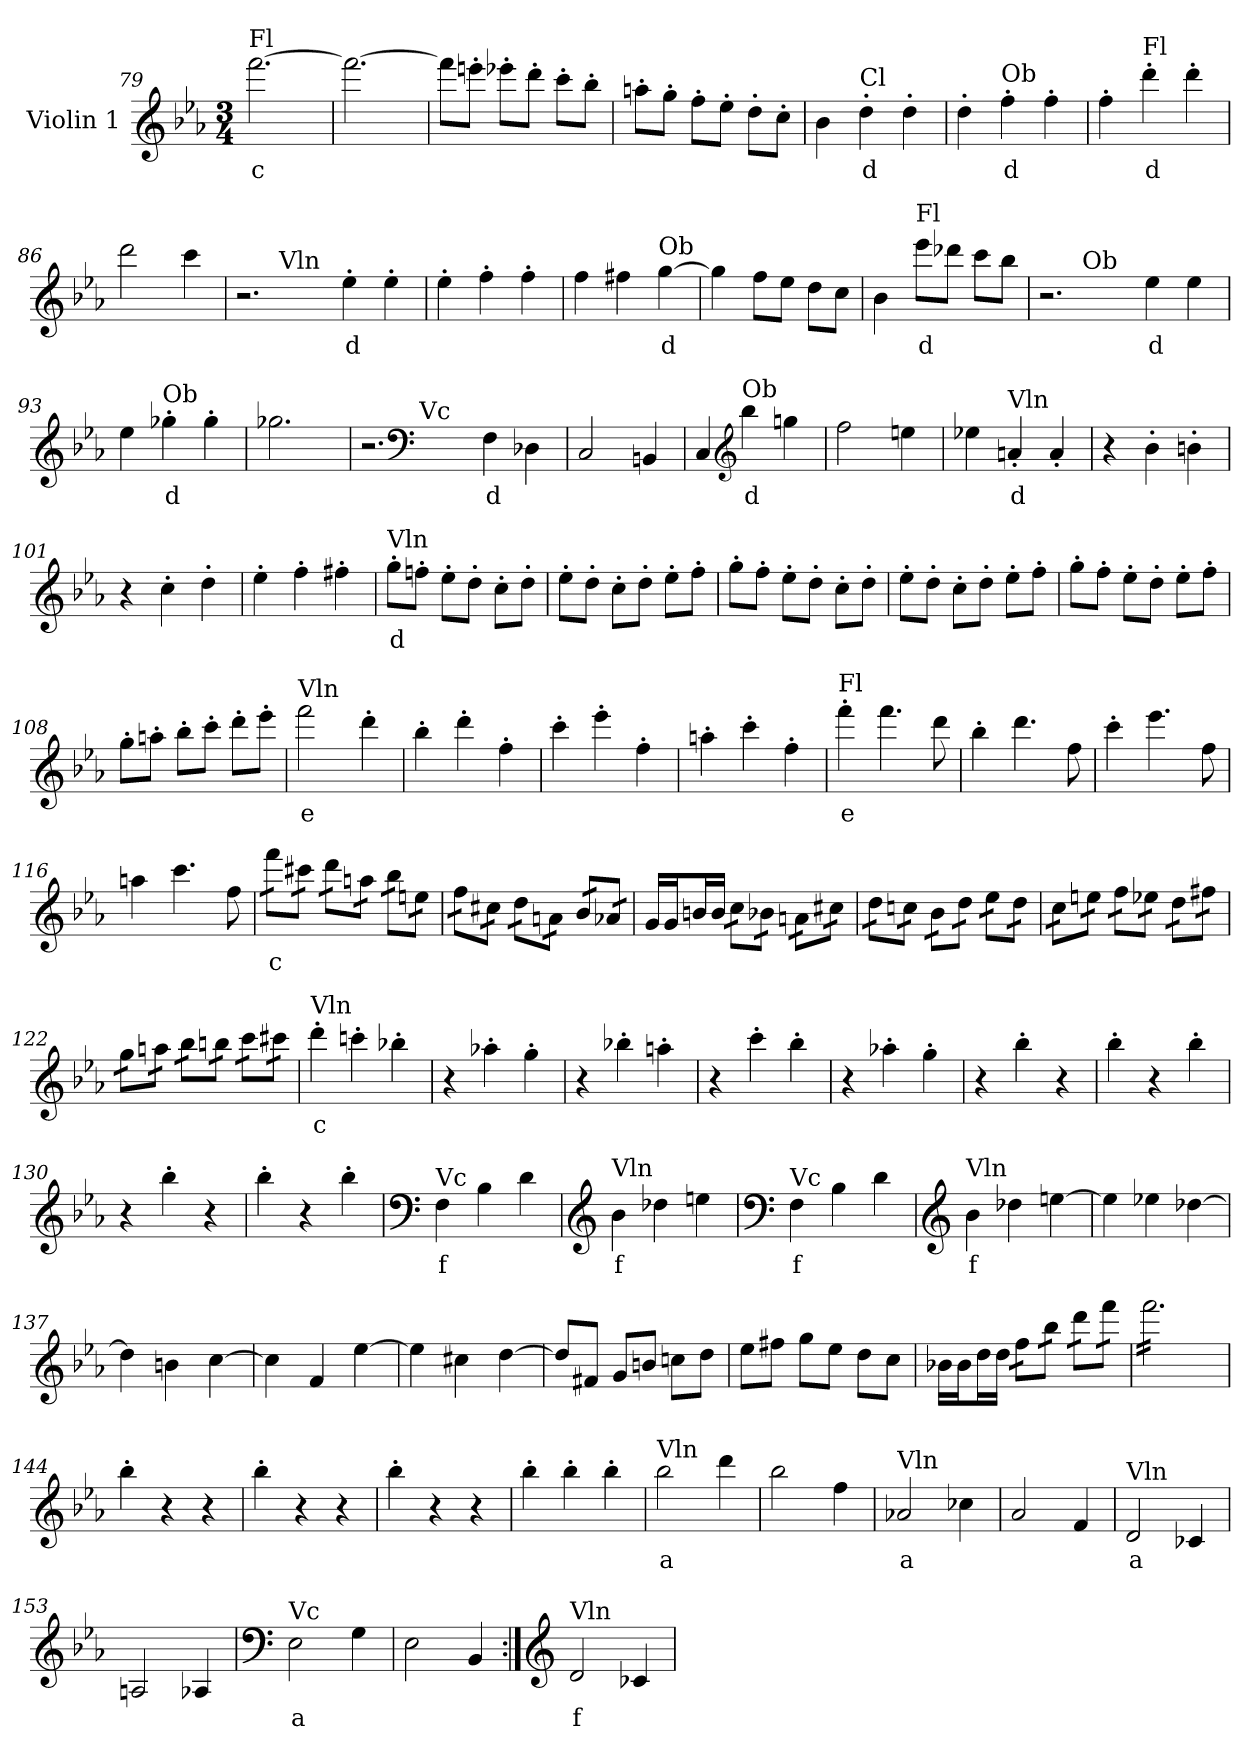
**kern	**text
*part1	*part1
*staff1	*staff1
*I"Violin 1	*
*I'Vln 1	*
*clefG2	*
*k[b-e-a-]	*
*M3/4	*
=79	=79
!LO:TX:a:t=Fl	!
!	!LO:LY:b:color=#FF0000
[2.fff	c
=80	=80
2.fff_	.
=81	=81
8fff\L]	.
8eeen'\J	.
8eee-X'\L	.
8ddd'\J	.
8ccc'\L	.
8bb-'\J	.
=82	=82
8aan'\L	.
8gg'\J	.
8ff'\L	.
8ee-'\J	.
8dd'\L	.
8cc'\J	.
=83	=83
4b-	.
!LO:TX:a:t=Cl	!
!	!LO:LY:b:color=#FF0000
4dd'	d
4dd'	.
!!LO:PB:g=z
=84	=84
4dd'	.
!LO:TX:a:t=Ob	!
!	!LO:LY:b:color=#FF0000
4ff'	d
4ff'	.
=85	=85
4ff'	.
!LO:TX:a:t=Fl	!
!	!LO:LY:b:color=#FF0000
4ddd'	d
4ddd'	.
=86	=86
2ddd	.
4ccc	.
=87	=87
*^	*
2.r	4ryy	.
!	!LO:TX:a:t=Vln	!
.	1ryy	.
!	!	!LO:LY:b:color=#FF0000
4ee-'	.	d
4ee-'	.	.
*v	*v	*
=88	=88
4ee-'	.
4ff'	.
4ff'	.
=89	=89
4ff	.
4ff#X	.
!LO:TX:a:t=Ob	!
!	!LO:LY:b:color=#FF0000
[4gg	d
=90	=90
4gg]	.
8ff\L	.
8ee-\J	.
8dd\L	.
8cc\J	.
=91	=91
4b-	.
!LO:TX:a:t=Fl	!
!	!LO:LY:b:color=#FF0000
8eee-\L	d
8ddd-X\J	.
8ccc\L	.
8bb-\J	.
=92	=92
*^	*
2.r	4ryy	.
!	!LO:TX:a:t=Ob	!
.	1ryy	.
!	!	!LO:LY:b:color=#FF0000
4ee-	.	d
4ee-	.	.
*v	*v	*
=93	=93
4ee-	.
!LO:TX:a:t=Ob	!
!	!LO:LY:b:color=#FF0000
4gg-X'	d
4gg-'	.
=94	=94
2.gg-X	.
!!LO:PB:g=z
=95	=95
*^	*
2.r	4ryy	.
*clefF4	*	*
!	!LO:TX:a:t=Vc	!
.	1ryy	.
!	!	!LO:LY:b:color=#FF0000
4F	.	d
4D-X	.	.
*v	*v	*
=96	=96
2C	.
4BBn	.
=97	=97
4C	.
*clefG2	*
!LO:TX:a:t=Ob	!
!	!LO:LY:b:color=#FF0000
4bb-	d
4ggn	.
=98	=98
2ff	.
4een	.
=99	=99
4ee-X	.
!LO:TX:a:t=Vln	!
!	!LO:LY:b:color=#FF0000
4an'	d
4a'	.
=100	=100
4r	.
4b-'	.
4bn'	.
=101	=101
4r	.
4cc'	.
4dd'	.
=102	=102
4ee-'	.
4ff'	.
4ff#X'	.
=103	=103
!LO:TX:a:t=Vln	!
!	!LO:LY:b:color=#FF0000
8gg'\L	d
8ffn'\J	.
8ee-'\L	.
8dd'\J	.
8cc'\L	.
8dd'\J	.
=104	=104
8ee-'\L	.
8dd'\J	.
8cc'\L	.
8dd'\J	.
8ee-'\L	.
8ff'\J	.
=105	=105
8gg'\L	.
8ff'\J	.
8ee-'\L	.
8dd'\J	.
8cc'\L	.
8dd'\J	.
!!LO:PB:g=z
=106	=106
8ee-'\L	.
8dd'\J	.
8cc'\L	.
8dd'\J	.
8ee-'\L	.
8ff'\J	.
=107	=107
8gg'\L	.
8ff'\J	.
8ee-'\L	.
8dd'\J	.
8ee-'\L	.
8ff'\J	.
=108	=108
8gg'\L	.
8aan'\J	.
8bb-'\L	.
8ccc'\J	.
8ddd'\L	.
8eee-'\J	.
=109	=109
!LO:TX:a:t=Vln	!
!	!LO:LY:b:color=#FF0000
2fff	e
4ddd'	.
=110	=110
4bb-'	.
4ddd'	.
4ff'	.
=111	=111
4ccc'	.
4eee-'	.
4ff'	.
=112	=112
4aan'	.
4ccc'	.
4ff'	.
!!LO:PB:g=z
=113	=113
!LO:TX:a:t=Fl	!
!	!LO:LY:b:color=#FF0000
4fff'	e
4.fff	.
8ddd	.
=114	=114
4bb-'	.
4.ddd	.
8ff	.
=115	=115
4ccc'	.
4.eee-	.
8ff	.
=116	=116
4aan	.
4.ccc	.
8ff	.
=117	=117
!LO:TX:a:t=Vln	!
!	!LO:LY:b:color=#FF0000
*tremolo	*
16fff\LL	c
16fff\	.
16ccc#X\	.
16ccc#X\JJ	.
16ddd\LL	.
16ddd\	.
16aan\	.
16aan\JJ	.
16bb-\LL	.
16bb-\	.
16een\	.
16een\JJ	.
=118	=118
16ff\LL	.
16ff\	.
16cc#X\	.
16cc#X\JJ	.
16dd\LL	.
16dd\	.
16an\	.
16an\JJ	.
16b-/LL	.
16b-/	.
16a-X/	.
16a-X/JJ	.
*Xtremolo	*
!!LO:PB:g=z
=119	=119
16g/LL	.
16g/J	.
16bn/L	.
16b/JJ	.
*tremolo	*
16cc\LL	.
16cc\	.
16b-X\	.
16b-X\JJ	.
16an\LL	.
16an\	.
16cc#X\	.
16cc#X\JJ	.
=120	=120
16dd\LL	.
16dd\	.
16ccn\	.
16ccn\JJ	.
16b-\LL	.
16b-\	.
16dd\	.
16dd\JJ	.
16ee-\LL	.
16ee-\	.
16dd\	.
16dd\JJ	.
=121	=121
16cc\LL	.
16cc\	.
16een\	.
16een\JJ	.
16ff\LL	.
16ff\	.
16ee-X\	.
16ee-X\JJ	.
16dd\LL	.
16dd\	.
16ff#X\	.
16ff#X\JJ	.
=122	=122
16gg\LL	.
16gg\	.
16aan\	.
16aan\JJ	.
16bb-\LL	.
16bb-\	.
16bbn\	.
16bbn\JJ	.
16ccc\LL	.
16ccc\	.
16ccc#X\	.
16ccc#X\JJ	.
*Xtremolo	*
=123	=123
!LO:TX:a:t=Vln	!
!	!LO:LY:b:color=#FF0000
4ddd'	c
4cccn'\	.
4bb-X'\	.
=124	=124
4r	.
4aa-X'\	.
4gg'\	.
=125	=125
4r	.
4bb-X'\	.
4aan'\	.
=126	=126
4r	.
4ccc'\	.
4bb-'\	.
!!LO:PB:g=z
=127	=127
4r	.
4aa-X'\	.
4gg'\	.
=128	=128
4r	.
4bb-'\	.
4r	.
=129	=129
4bb-'\	.
4r	.
4bb-'\	.
=130	=130
4r	.
4bb-'\	.
4r	.
=131	=131
4bb-'\	.
4r	.
4bb-'\	.
=132	=132
*clefF4	*
!LO:TX:a:t=Vc	!
!	!LO:LY:b:color=#FF0000
4F	f
4B-	.
4d	.
=133	=133
*clefG2	*
!LO:TX:a:t=Vln	!
!	!LO:LY:b:color=#FF0000
4b-	f
4dd-X	.
4een	.
=134	=134
*clefF4	*
!LO:TX:a:t=Vc	!
!	!LO:LY:b:color=#FF0000
4F	f
4B-	.
4d	.
=135	=135
*clefG2	*
!LO:TX:a:t=Vln	!
!	!LO:LY:b:color=#FF0000
4b-	f
4dd-X	.
[4een	.
=136	=136
4ee]	.
4ee-X	.
[4dd-X	.
=137	=137
4dd-]	.
4bn	.
[4cc	.
!!LO:PB:g=z
=138	=138
4cc]	.
4f	.
[4ee-	.
=139	=139
4ee-]	.
4cc#X	.
[4dd	.
=140	=140
8dd/L]	.
8f#X/J	.
8g/L	.
8bn/J	.
8ccn\L	.
8dd\J	.
=141	=141
8ee-\L	.
8ff#X\J	.
8gg\L	.
8ee-\J	.
8dd\L	.
8cc\J	.
=142	=142
16b-X\LL	.
16b-\J	.
16dd\L	.
16dd\JJ	.
*tremolo	*
16ff\LL	.
16ff\	.
16bb-\	.
16bb-\JJ	.
16ddd\LL	.
16ddd\	.
16fff\	.
16fff\JJ	.
=143	=143
16fffLL	.
16fff	.
16fff	.
16fff	.
16fff	.
16fff	.
16fff	.
16fff	.
16fff	.
16fff	.
16fff	.
16fffJJ	.
*Xtremolo	*
=144	=144
4bb-'\	.
4r	.
4r	.
!!LO:PB:g=z
=145	=145
4bb-'\	.
4r	.
4r	.
=146	=146
4bb-'\	.
4r	.
4r	.
=147	=147
4bb-'\	.
4bb-'\	.
4bb-'\	.
=148	=148
!LO:TX:a:t=Vln	!
!	!LO:LY:b:color=#FF0000
2bb-\	a
4ddd	.
=149	=149
2bb-	.
4ff	.
=150	=150
!LO:TX:a:t=Vln	!
!	!LO:LY:b:color=#FF0000
2a-X	a
4cc-X	.
=151	=151
2a-	.
4f	.
=152	=152
!LO:TX:a:t=Vln	!
!	!LO:LY:b:color=#FF0000
2d	a
4c-X	.
=153	=153
2An	.
4A-X	.
=154	=154
*clefF4	*
!LO:TX:a:t=Vc	!
!	!LO:LY:b:color=#FF0000
2E-	a
4G	.
=155	=155
2E-	.
4BB-	.
=156:|!	=156:|!
*clefG2	*
!LO:TX:a:t=Vln	!
!	!LO:LY:b:color=#FF0000
2d	f
4c-X	.
=	=
*-	*-
